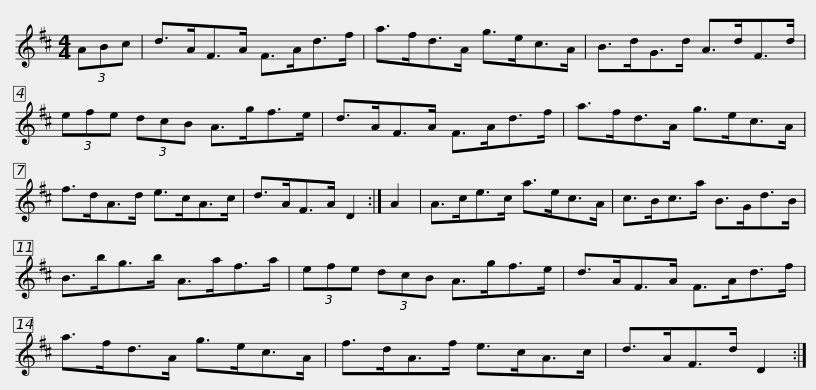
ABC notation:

X:1
L:1/8
M:4/4
I:linebreak $
K:D
V:1 treble
V:1
 (3ABc | d>AF>A F>Ad>f | a>fd>A g>ec>A | B>dG>d A>dF>d | (3efe (3dcB A>gf>e |$ %5
 d>AF>A F>Ad>f | a>fd>A g>ec>A | f>dA>d e>cA>c | d>AF>A D2 :| A2 |$ %10
 A>ce>c a>ec>A | c>Bc>a B>Gd>B | B>bg>b A>af>a | (3efe (3dcB A>gf>e |$ d>AF>A F>Ad>f | %15
 a>fd>A g>ec>A | f>dA>f e>cA>c | d>AF>d D2 :| %18
